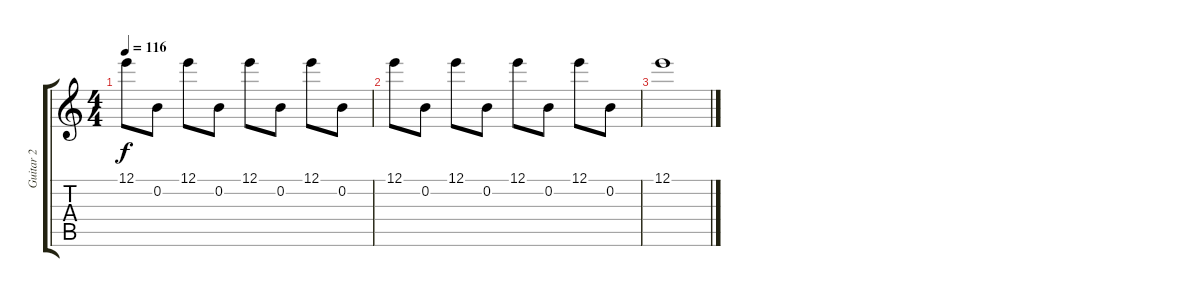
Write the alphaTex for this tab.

\track ("Guitar 2" "Guitar 2") {instrument electricguitarclean}
\staff {score tabs}
\tuning (E4 B3 G3 D3 A2 E2) {hide}
\ts (4 4)
\tempo 116
\clef g2
\ks c
12.1.8{dy f instrument electricguitarclean} 0.2.8 12.1.8 0.2.8 12.1.8 0.2.8 12.1.8 0.2.8 |
12.1.8{instrument electricguitarclean} 0.2.8 12.1.8 0.2.8 12.1.8 0.2.8 12.1.8 0.2.8 |
12.1.1
